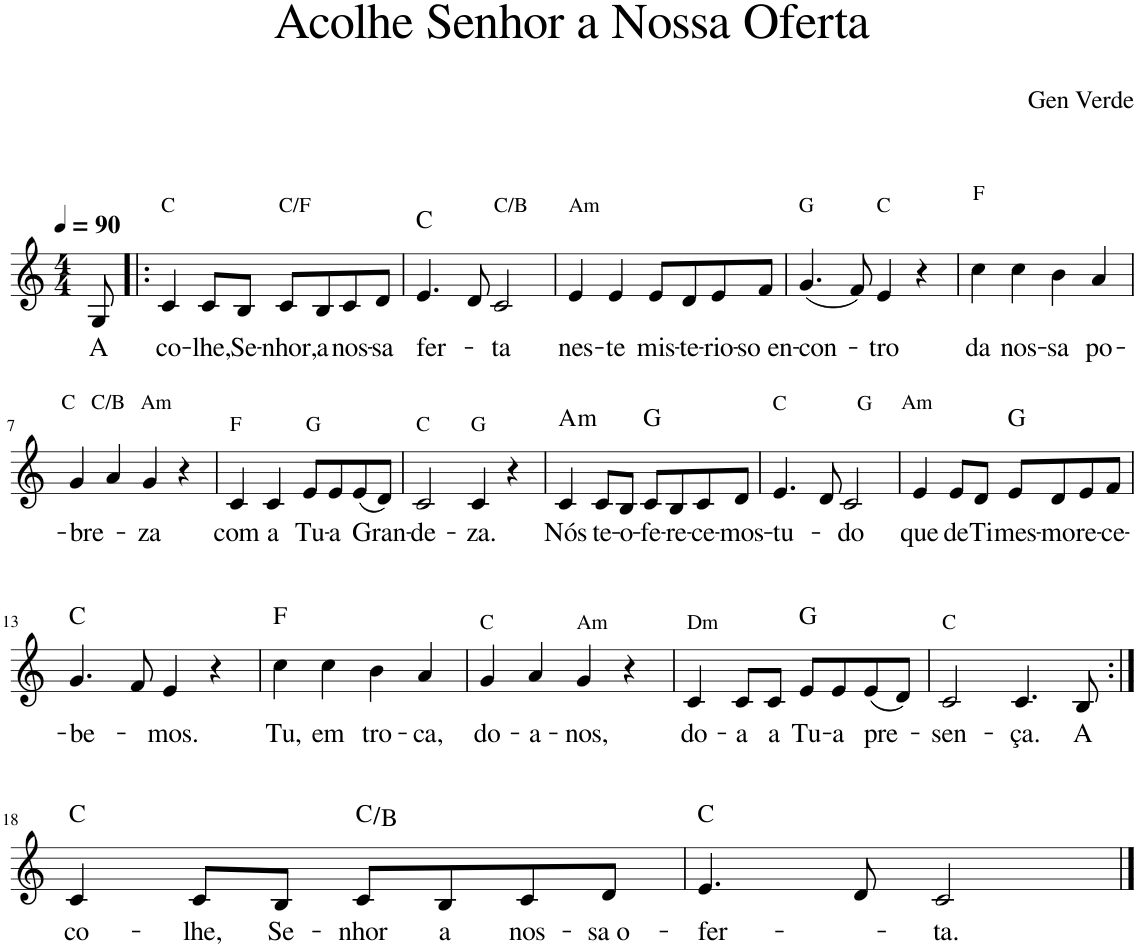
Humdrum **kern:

**kern	**text	**harte
*part1	*part1	*part1
*staff1	*staff1	*
*I"Voz	*	*
*I'Vo.	*	*
*clefG2	*	*
*k[]	*	*
*M4/4	*	*
*MM90	*	*
=1	=1	=1
!	!LO:LY:b	!
8G/	A	.
=2!|:	=2!|:	=2!|:
!LO:TX:a:t=C	!	!
!	!LO:LY:b	!
4c/	co-	.
!	!LO:LY:b	!
8c/L	-lhe,	.
!	!LO:LY:b	!
8B/J	Se-	.
!LO:TX:a:t=C/F	!	!
!	!LO:LY:b	!
8c/L	-nhor,	.
!	!LO:LY:b	!
8B/	a	.
!	!LO:LY:b	!
8c/	nos-	.
!	!LO:LY:b	!
8d/J	-sa	.
=3	=3	=3
!	!LO:LY:b	!
4.e/	fer-	C:maj
8d/	.	.
!LO:TX:a:t=C/B	!	!
!	!LO:LY:b	!
2c/	-ta	.
=4	=4	=4
!LO:TX:a:t=Am	!	!
!	!LO:LY:b	!
4e/	nes-	.
!	!LO:LY:b	!
4e/	-te	.
!	!LO:LY:b	!
8e/L	-mis-	.
!	!LO:LY:b	!
8d/	-te-	.
!	!LO:LY:b	!
8e/	-rio-	.
!	!LO:LY:b	!
8f/J	-so en-	.
=5	=5	=5
!LO:TX:a:t=G	!	!
!	!LO:LY:b	!
(4.g/	-con-	.
8f/)	.	.
!LO:TX:a:t=C	!	!
!	!LO:LY:b	!
4e/	-tro	.
4r	.	.
=6	=6	=6
!LO:TX:a:t=F	!	!
!	!LO:LY:b	!
4cc\	da	.
!	!LO:LY:b	!
4cc\	nos-	.
!	!LO:LY:b	!
4b\	-sa	.
!	!LO:LY:b	!
4a/	po-	.
!!LO:LB:g=z
=7	=7	=7
!LO:TX:a:t=C   C/B   Am	!	!
!	!LO:LY:b	!
4g/	-bre-	.
4a/	.	.
!	!LO:LY:b	!
4g/	-za	.
4r	.	.
=8	=8	=8
!LO:TX:a:t=F	!	!
!	!LO:LY:b	!
*^	*	*
4c/	4.ryy	com	.
!	!	!LO:LY:b	!
4c/	.	a	.
!	!LO:TX:a:t=G	!	!
.	2ryy	.	.
!	!	!LO:LY:b	!
8e/L	.	-Tu-	.
!	!	!LO:LY:b	!
8e/	.	-a	.
!	!	!LO:LY:b	!
(8e/	.	Gran-	.
8d/J)	8ryy	.	.
=9	=9	=9	=9
!LO:TX:a:t=C	!	!	!
!	!	!LO:LY:b	!
*v	*v	*	*
2c/	-de-	.
!LO:TX:a:t=G	!	!
!	!LO:LY:b	!
4c/	-za.	.
4r	.	.
=10	=10	=10
!	!LO:LY:b	!LO:H:kt=m
4c/	Nós	A:min
!	!LO:LY:b	!
8c/L	te-	.
!	!LO:LY:b	!
8B/J	-o-	.
!	!LO:LY:b	!
8c/L	-fe-	G:maj
!	!LO:LY:b	!
8B/	-re-	.
!	!LO:LY:b	!
8c/	-ce-	.
!	!LO:LY:b	!
8d/J	-mos-	.
=11	=11	=11
!LO:TX:a:t=C	!	!
!	!LO:LY:b	!
*^	*	*
4.e/	2ryy	tu-	.
8d/	.	.	.
!	!	!LO:LY:b	!
2c/	8ryy	-do	.
!	!LO:TX:a:t=G	!	!
.	4.ryy	.	.
=12	=12	=12	=12
!	!	!LO:LY:b	!
4e/	8ryy	que	.
!	!LO:TX:a:t=Am	!	!
.	2..ryy	.	.
!	!	!LO:LY:b	!
8e/L	.	de	.
!	!	!LO:LY:b	!
8d/J	.	Ti	.
!	!	!LO:LY:b	!
8e/L	.	mes-	G:maj
!	!	!LO:LY:b	!
8d/	.	-mo	.
!	!	!LO:LY:b	!
8e/	.	re-	.
!	!	!LO:LY:b	!
8f/J	.	-ce-	.
!!LO:LB:g=z	!!
=13	=13	=13	=13
!	!	!LO:LY:b	!
*v	*v	*	*
4.g/	-be-	C:maj
8f/	.	.
!	!LO:LY:b	!
4e/	-mos.	.
4r	.	.
=14	=14	=14
!	!LO:LY:b	!
4cc\	Tu,	F:maj
!	!LO:LY:b	!
4cc\	em	.
!	!LO:LY:b	!
4b\	tro-	.
!	!LO:LY:b	!
4a/	-ca,	.
=15	=15	=15
!LO:TX:a:t=C	!	!
!	!LO:LY:b	!
4g/	do-	.
!	!LO:LY:b	!
4a/	-a-	.
!LO:TX:a:t=Am	!	!
!	!LO:LY:b	!
4g/	-nos,	.
4r	.	.
=16	=16	=16
!LO:TX:a:t=Dm	!	!
!	!LO:LY:b	!
4c/	do-	.
!	!LO:LY:b	!
8c/L	a	.
!	!LO:LY:b	!
8c/J	-a	.
!	!LO:LY:b	!
8e/L	Tu-	G:maj
!	!LO:LY:b	!
8e/	-a	.
!	!LO:LY:b	!
(8e/	-pre-	.
8d/J)	.	.
=17	=17	=17
!LO:TX:a:t=C	!	!
!	!LO:LY:b	!
2c/	-sen-	.
!	!LO:LY:b	!
4.c/	-ça.	.
!	!LO:LY:b	!
8B/	A	.
!!LO:LB:g=z
=18:|!	=18:|!	=18:|!
!	!LO:LY:b	!
4c/	co-	C:maj
!	!LO:LY:b	!
8c/L	-lhe,	.
!	!LO:LY:b	!
8B/J	Se-	.
!	!LO:LY:b	!
8c/L	-nhor	C:maj/7
!	!LO:LY:b	!
8B/	a	.
!	!LO:LY:b	!
8c/	nos-	.
!	!LO:LY:b	!
8d/J	-sa o-	.
=19	=19	=19
!	!LO:LY:b	!
4.e/	-fer-	C:maj
8d/	.	.
!	!LO:LY:b	!
2c/	-ta.	.
==	==	==
*-	*-	*-
